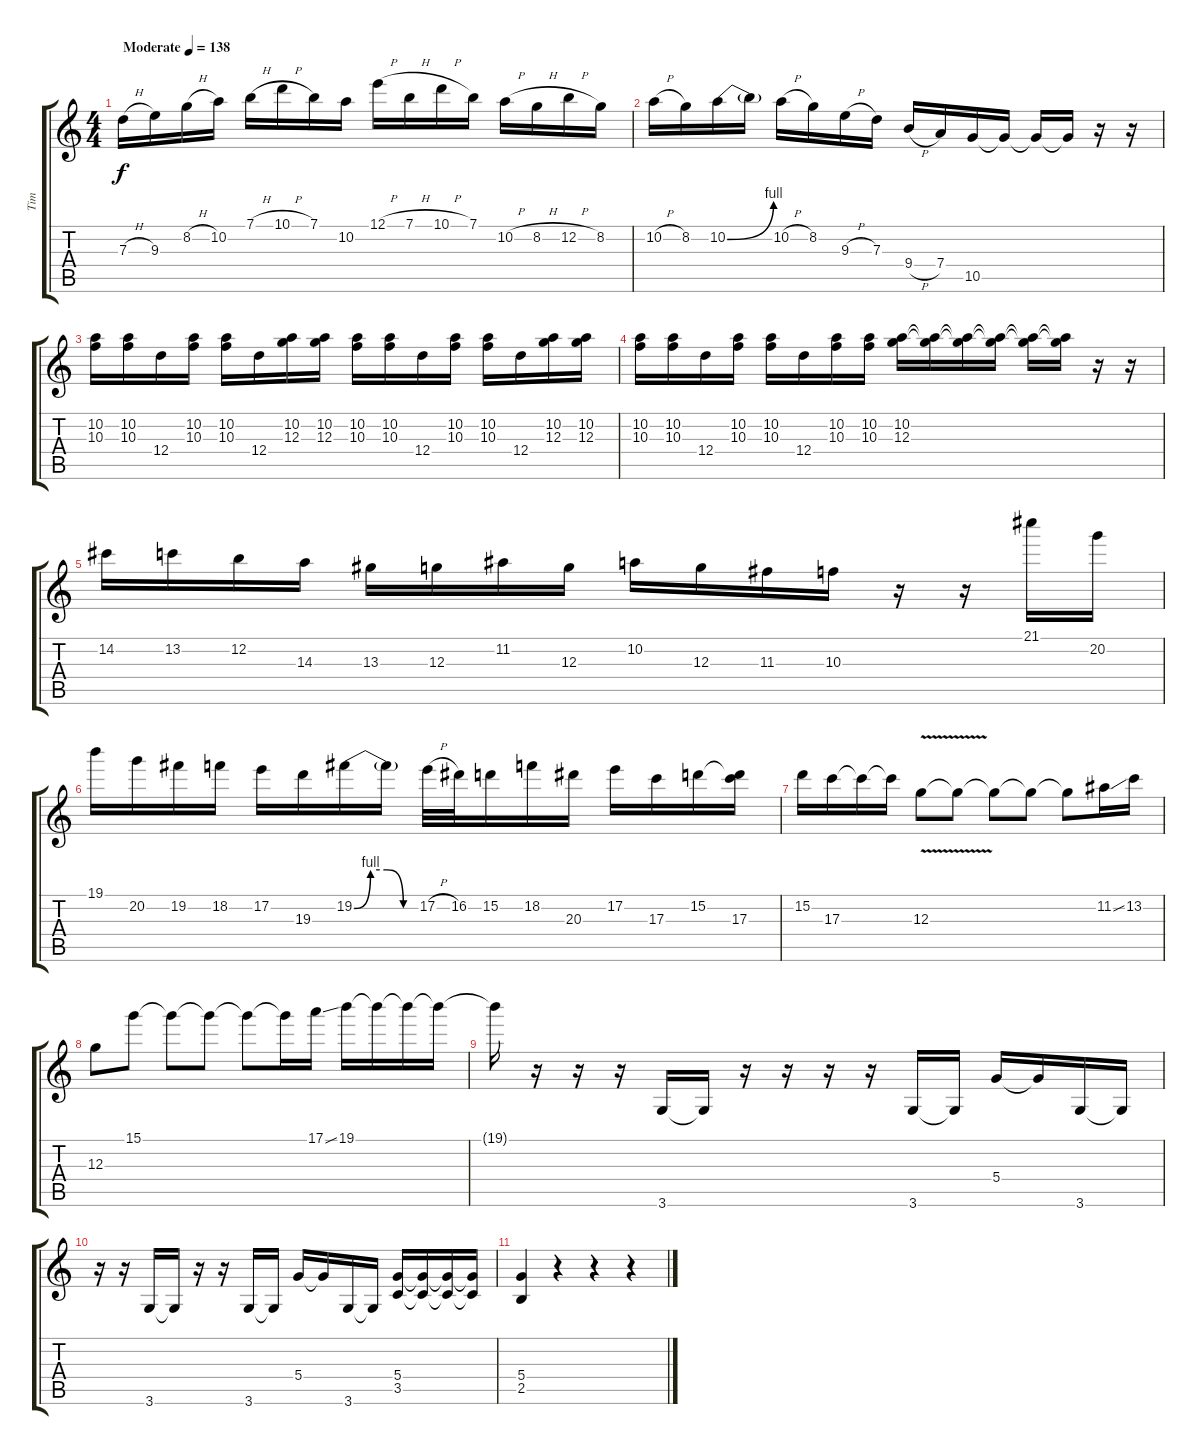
\track ("Tim" "Tim") {instrument distortionguitar}
\staff {score tabs}
\tuning (E4 B3 G3 D3 A2 E2) {hide}
\ts (4 4)
\tempo (138 "Moderate")
\clef g2
\ks c
7.3{h}.16{dy f instrument distortionguitar} 9.3.16 8.2{h}.16 10.2.16 7.1{h}.16 10.1{h}.16 7.1.16 10.2.16 12.1{h}.16 7.1{h}.16 10.1{h}.16 7.1.16 10.2{h}.16 8.2{h}.16 12.2{h}.16 8.2.16 |
10.2{h}.16 8.2.16 10.2{be (bend 0 0 60 4)}.16 10.2{t}.16 10.2{h}.16 8.2.16 9.3{h}.16 7.3.16 9.4{h}.16 7.4.16 10.5.16 10.5{t}.16 10.5{t}.16 10.5{t}.16 r.16 r.16 |
(10.2 10.3).16 (10.2 10.3).16 12.4.16 (10.2 10.3).16 (10.2 10.3).16 12.4.16 (10.2 12.3).16 (10.2 12.3).16 (10.2 10.3).16 (10.2 10.3).16 12.4.16 (10.2 10.3).16 (10.2 10.3).16 12.4.16 (10.2 12.3).16 (10.2 12.3).16 |
(10.2 10.3).16 (10.2 10.3).16 12.4.16 (10.2 10.3).16 (10.2 10.3).16 12.4.16 (10.2 10.3).16 (10.2 10.3).16 (10.2 12.3).16 (10.2{t} 12.3{t}).16 (10.2{t} 12.3{t}).16 (10.2{t} 12.3{t}).16 (10.2{t} 12.3{t}).16 (10.2{t} 12.3{t}).16 r.16 r.16 |
14.2.16 13.2.16 12.2.16 14.3.16 13.3.16 12.3.16 11.2.16 12.3.16 10.2.16 12.3.16 11.3.16 10.3.16 r.16 r.16 21.1.16 20.2.16 |
19.1.16 20.2.16 19.2.16 18.2.16 17.2.16 19.3.16 19.2{be (custom 0 0 15 4 30 4 45 0 60 0)}.16 19.2{t}.16 17.2{h}.32 16.2.32 15.2.16 18.2.16 20.3.16 17.2.16 17.3.16 15.2.16 (15.2{t} 17.3).16 |
15.2.16 17.3.16 17.3{t}.16 17.3{t}.16 12.3{v}.8 12.3{t}.8 12.3{t}.8 12.3{t}.8 12.3{t}.8 11.2{ss}.16 13.2.16 |
12.3.8 15.1.8 15.1{t}.8 15.1{t}.8 15.1{t}.8 15.1{t}.16 17.1{ss}.16 19.1.16 19.1{t}.16 19.1{t}.16 19.1{t}.16 |
19.1{t}.16 r.16 r.16 r.16 3.6.16 3.6{t}.16 r.16 r.16 r.16 r.16 3.6.16 3.6{t}.16 5.4.16 5.4{t}.16 3.6.16 3.6{t}.16 |
r.16 r.16 3.6.16 3.6{t}.16 r.16 r.16 3.6.16 3.6{t}.16 5.4.16 5.4{t}.16 3.6.16 3.6{t}.16 (5.4 3.5).16 (5.4{t} 3.5{t}).16 (5.4{t} 3.5{t}).16 (5.4{t} 3.5{t}).16 |
(5.4 2.5).4 r.4 r.4 r.4
